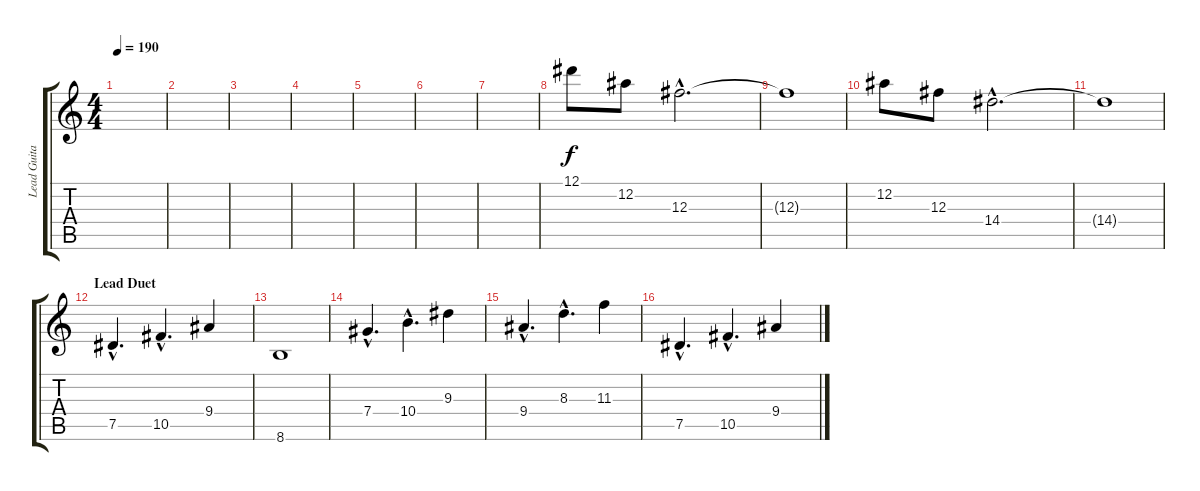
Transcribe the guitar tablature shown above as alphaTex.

\track ("Lead Guitar" "Lead Guita") {instrument distortionguitar}
\staff {score tabs}
\tuning (Eb4 Bb3 Gb3 Db3 Ab2 Eb2) {hide}
\ts (4 4)
\tempo 190
\clef g2
\ks c
|
|
|
|
|
|
|
12.1.8 12.2.8 12.3{hac}.2{d} |
12.3{t}.1 |
12.2.8 12.3.8 14.4{hac}.2{d} |
14.4{t}.1 |
\section ("" "Lead Duet")
7.5{hac}.4{d} 10.5{hac}.4{d} 9.4.4 |
8.6.1 |
7.4{hac}.4{d} 10.4{hac}.4{d} 9.3.4 |
9.4{hac}.4{d} 8.3{hac}.4{d} 11.3.4 |
7.5{hac}.4{d} 10.5{hac}.4{d} 9.4.4
